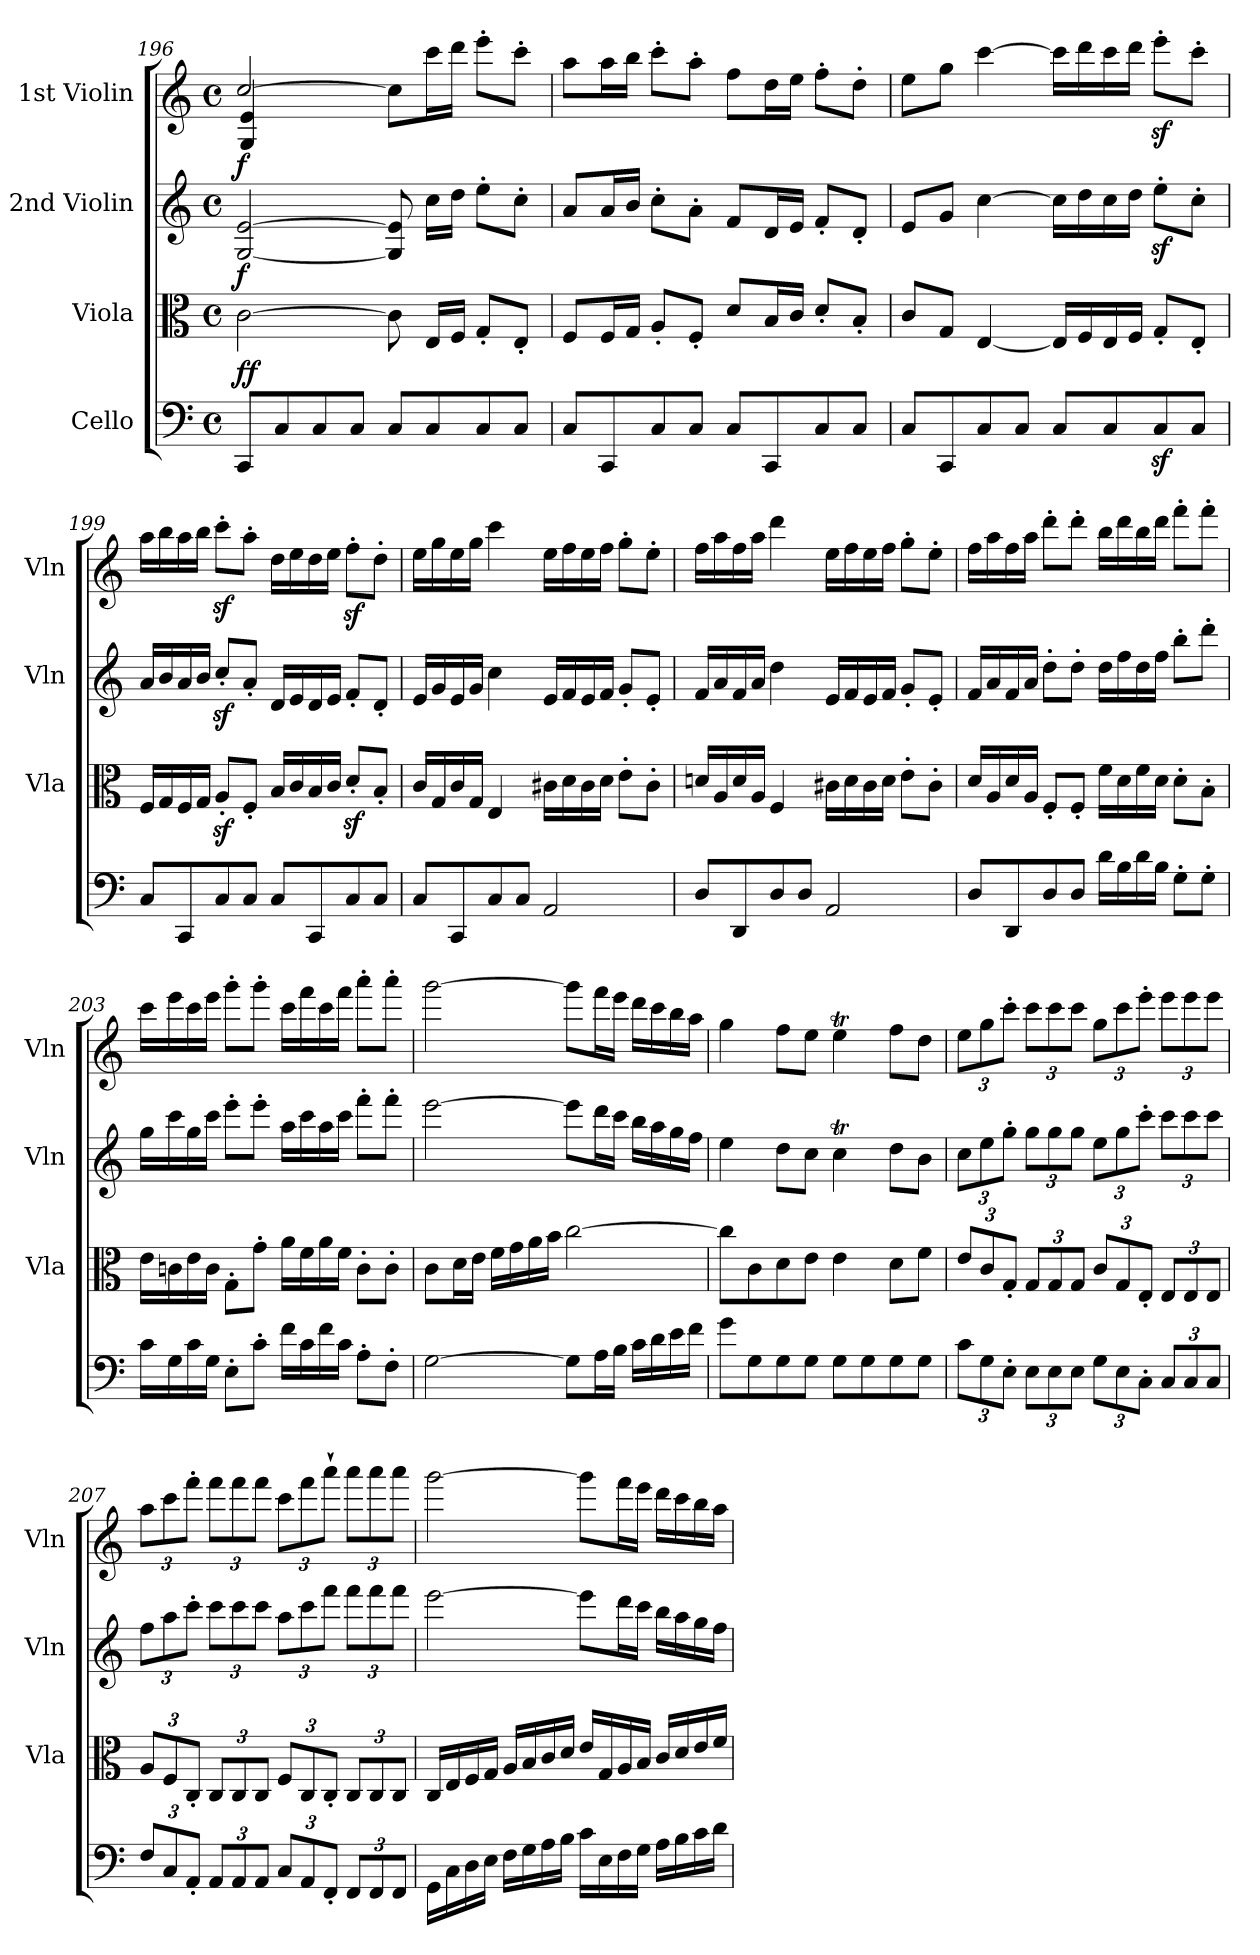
**kern	**dynam	**kern	**dynam	**kern	**dynam	**kern
*part4	*part4	*part3	*part3	*part2	*part2	*part1
*staff4	*staff4	*staff3	*staff3	*staff2	*staff2	*staff1
*I"Cello	*	*I"Viola	*	*I"2nd Violin	*	*I"1st Violin
*	*	*I'Vla	*	*I'Vln	*	*I'Vln
*clefF4	*	*clefC3	*	*clefG2	*	*clefG2
*k[]	*	*k[]	*	*k[]	*	*k[]
*M4/4	*	*M4/4	*	*M4/4	*	*M4/4
*met(c)	*	*met(c)	*	*met(c)	*	*met(c)
=196	=196	=196	=196	=196	=196	=196
*	*	*	*	*	*	*^
!	!LO:DY:b	!	!	!	!	!	!
!	!LO:DY:n=1:a	!	!LO:DY:a	!	!LO:DY:a	!	!
8CC/L	f f	[2c\	f	[2G/ [2e/	f	[2cc/	4G/ 4e/
8C/	.	.	.	.	.	.	.
8C/	.	.	.	.	.	.	2.ryy
8C/J	.	.	.	.	.	.	.
8C/L	.	8c\]	.	8G/] 8e/]	.	8cc\L]	.
8C/	.	16E/LL	.	16cc\LL	.	16ccc\L	.
.	.	16F/JJ	.	16dd\JJ	.	16ddd\JJ	.
8C/	.	8G'/L	.	8ee'\L	.	8eee'\L	.
8C/J	.	8E'/J	.	8cc'\J	.	8ccc'\J	.
*	*	*	*	*	*	*v	*v
=197	=197	=197	=197	=197	=197	=197
8C/L	.	8F/L	.	8a/L	.	8aa\L
8CC/	.	16F/L	.	16a/L	.	16aa\L
.	.	16G/JJ	.	16b/JJ	.	16bb\JJ
8C/	.	8A'/L	.	8cc'\L	.	8ccc'\L
8C/J	.	8F'/J	.	8a'\J	.	8aa'\J
8C/L	.	8d/L	.	8f/L	.	8ff\L
8CC/	.	16B/L	.	16d/L	.	16dd\L
.	.	16c/JJ	.	16e/JJ	.	16ee\JJ
8C/	.	8d'/L	.	8f'/L	.	8ff'\L
8C/J	.	8B'/J	.	8d'/J	.	8dd'\J
=198	=198	=198	=198	=198	=198	=198
8C/L	.	8c/L	.	8e/L	.	8ee\L
8CC/	.	8G/J	.	8g/J	.	8gg\J
8C/	.	[4E/	.	[4cc\	.	[4ccc\
8C/J	.	.	.	.	.	.
8C/L	.	16E/LL]	.	16cc\LL]	.	16ccc\LL]
.	.	16F/	.	16dd\	.	16ddd\
8C/	.	16E/	.	16cc\	.	16ccc\
.	.	16F/JJ	.	16dd\JJ	.	16ddd\JJ
8Cz>/	.	8G'/L	.	8eez<'\L	.	8eeez<'\L
8C/J	.	8E'/J	.	8cc'\J	.	8ccc'\J
=199	=199	=199	=199	=199	=199	=199
8C/L	.	16F/LL	.	16a/LL	.	16aa\LL
.	.	16G/	.	16b/	.	16bb\
8CC/	.	16F/	.	16a/	.	16aa\
.	.	16G/JJ	.	16b/JJ	.	16bb\JJ
8C/	.	8Az<'/L	.	8ccz<'/L	.	8cccz<'\L
8C/J	.	8F'/J	.	8a'/J	.	8aa'\J
8C/L	.	16B/LL	.	16d/LL	.	16dd\LL
.	.	16c/	.	16e/	.	16ee\
8CC/	.	16B/	.	16d/	.	16dd\
.	.	16c/JJ	.	16e/JJ	.	16ee\JJ
8C/	.	8dz>'/L	.	8f'/L	.	8ffz<'\L
8C/J	.	8B'/J	.	8d'/J	.	8dd'\J
=200	=200	=200	=200	=200	=200	=200
8C/L	.	16c/LL	.	16e/LL	.	16ee\LL
.	.	16G/	.	16g/	.	16gg\
8CC/	.	16c/	.	16e/	.	16ee\
.	.	16G/JJ	.	16g/JJ	.	16gg\JJ
8C/	.	4E/	.	4cc\	.	4ccc\
8C/J	.	.	.	.	.	.
2AA/	.	16c#X\LL	.	16e/LL	.	16ee\LL
.	.	16d\	.	16f/	.	16ff\
.	.	16c#\	.	16e/	.	16ee\
.	.	16d\JJ	.	16f/JJ	.	16ff\JJ
.	.	8e'\L	.	8g'/L	.	8gg'\L
.	.	8c#'\J	.	8e'/J	.	8ee'\J
=201	=201	=201	=201	=201	=201	=201
8D/L	.	16dn/LL	.	16f/LL	.	16ff\LL
.	.	16A/	.	16a/	.	16aa\
8DD/	.	16d/	.	16f/	.	16ff\
.	.	16A/JJ	.	16a/JJ	.	16aa\JJ
8D/	.	4F/	.	4dd\	.	4ddd\
8D/J	.	.	.	.	.	.
2AA/	.	16c#X\LL	.	16e/LL	.	16ee\LL
.	.	16d\	.	16f/	.	16ff\
.	.	16c#\	.	16e/	.	16ee\
.	.	16d\JJ	.	16f/JJ	.	16ff\JJ
.	.	8e'\L	.	8g'/L	.	8gg'\L
.	.	8c#'\J	.	8e'/J	.	8ee'\J
=202	=202	=202	=202	=202	=202	=202
8D/L	.	16d/LL	.	16f/LL	.	16ff\LL
.	.	16A/	.	16a/	.	16aa\
8DD/	.	16d/	.	16f/	.	16ff\
.	.	16A/JJ	.	16a/JJ	.	16aa\JJ
8D/	.	8F'/L	.	8dd'\L	.	8ddd'\L
8D/J	.	8F'/J	.	8dd'\J	.	8ddd'\J
16d\LL	.	16f\LL	.	16dd\LL	.	16bb\LL
16B\	.	16d\	.	16ff\	.	16ddd\
16d\	.	16f\	.	16dd\	.	16bb\
16B\JJ	.	16d\JJ	.	16ff\JJ	.	16ddd\JJ
8G'\L	.	8d'\L	.	8bb'\L	.	8fff'\L
8G'\J	.	8B'\J	.	8ddd'\J	.	8fff'\J
=203	=203	=203	=203	=203	=203	=203
16c\LL	.	16e\LL	.	16gg\LL	.	16ccc\LL
16G\	.	16cn\	.	16ccc\	.	16eee\
16c\	.	16e\	.	16gg\	.	16ccc\
16G\JJ	.	16c\JJ	.	16ccc\JJ	.	16eee\JJ
8E'\L	.	8G'\L	.	8eee'\L	.	8ggg'\L
8c'\J	.	8g'\J	.	8eee'\J	.	8ggg'\J
16f\LL	.	16a\LL	.	16aa\LL	.	16ccc\LL
16c\	.	16f\	.	16ccc\	.	16fff\
16f\	.	16a\	.	16aa\	.	16ccc\
16c\JJ	.	16f\JJ	.	16ccc\JJ	.	16fff\JJ
8A'\L	.	8c'\L	.	8fff'\L	.	8aaa'\L
8F'\J	.	8c'\J	.	8fff'\J	.	8aaa'\J
=204	=204	=204	=204	=204	=204	=204
[2G\	.	8c\L	.	[2eee\	.	[2ggg\
.	.	16d\L	.	.	.	.
.	.	16e\JJ	.	.	.	.
.	.	16f\LL	.	.	.	.
.	.	16g\	.	.	.	.
.	.	16a\	.	.	.	.
.	.	16b\JJ	.	.	.	.
8G\L]	.	[2cc\	.	8eee\L]	.	8ggg\L]
16A\L	.	.	.	16ddd\L	.	16fff\L
16B\JJ	.	.	.	16ccc\JJ	.	16eee\JJ
16c\LL	.	.	.	16bb\LL	.	16ddd\LL
16d\	.	.	.	16aa\	.	16ccc\
16e\	.	.	.	16gg\	.	16bb\
16f\JJ	.	.	.	16ff\JJ	.	16aa\JJ
=205	=205	=205	=205	=205	=205	=205
8g\L	.	8cc\L]	.	4ee\	.	4gg\
8G\	.	8c\	.	.	.	.
8G\	.	8d\	.	8dd\L	.	8ff\L
8G\J	.	8e\J	.	8cc\J	.	8ee\J
8G\L	.	4e\	.	4ccT\	.	4eet\
8G\	.	.	.	.	.	.
8G\	.	8d\L	.	8dd\L	.	8ff\L
8G\J	.	8f\J	.	8b\J	.	8dd\J
=206	=206	=206	=206	=206	=206	=206
*Xbrackettup	*	*Xbrackettup	*	*Xbrackettup	*	*Xbrackettup
12c\L	.	12e/L	.	12cc\L	.	12ee\L
12G\	.	12c/	.	12ee\	.	12gg\
12E'\J	.	12G'/J	.	12gg'\J	.	12ccc'\J
12E\L	.	12G/L	.	12gg\L	.	12ccc\L
12E\	.	12G/	.	12gg\	.	12ccc\
12E\J	.	12G/J	.	12gg\J	.	12ccc\J
12G\L	.	12c/L	.	12ee\L	.	12gg\L
12E\	.	12G/	.	12gg\	.	12ccc\
12C'\J	.	12E'/J	.	12ccc'\J	.	12eee'\J
12C/L	.	12E/L	.	12ccc\L	.	12eee\L
12C/	.	12E/	.	12ccc\	.	12eee\
12C/J	.	12E/J	.	12ccc\J	.	12eee\J
=207	=207	=207	=207	=207	=207	=207
12F/L	.	12A/L	.	12ff\L	.	12aa\L
12C/	.	12F/	.	12aa\	.	12ccc\
12AA'/J	.	12C'/J	.	12ccc'\J	.	12fff'\J
12AA/L	.	12C/L	.	12ccc\L	.	12fff\L
12AA/	.	12C/	.	12ccc\	.	12fff\
12AA/J	.	12C/J	.	12ccc\J	.	12fff\J
12C/L	.	12F/L	.	12aa\L	.	12ccc\L
12AA/	.	12C/	.	12ccc\	.	12fff\
12FF'/J	.	12C'/J	.	12fff\J	.	12aaa''\J
12FF/L	.	12C/L	.	12fff\L	.	12aaa\L
12FF/	.	12C/	.	12fff\	.	12aaa\
12FF/J	.	12C/J	.	12fff\J	.	12aaa\J
=208	=208	=208	=208	=208	=208	=208
16GG\LL	.	16C/LL	.	[2eee\	.	[2ggg\
16C\	.	16E/	.	.	.	.
16D\	.	16F/	.	.	.	.
16E\JJ	.	16G/JJ	.	.	.	.
16F\LL	.	16A/LL	.	.	.	.
16G\	.	16B/	.	.	.	.
16A\	.	16c/	.	.	.	.
16B\JJ	.	16d/JJ	.	.	.	.
16c\LL	.	16e/LL	.	8eee\L]	.	8ggg\L]
16E\	.	16G/	.	.	.	.
16F\	.	16A/	.	16ddd\L	.	16fff\L
16G\JJ	.	16B/JJ	.	16ccc\JJ	.	16eee\JJ
16A\LL	.	16c/LL	.	16bb\LL	.	16ddd\LL
16B\	.	16d/	.	16aa\	.	16ccc\
16c\	.	16e/	.	16gg\	.	16bb\
16d\JJ	.	16f/JJ	.	16ff\JJ	.	16aa\JJ
=	=	=	=	=	=	=
*-	*-	*-	*-	*-	*-	*-
